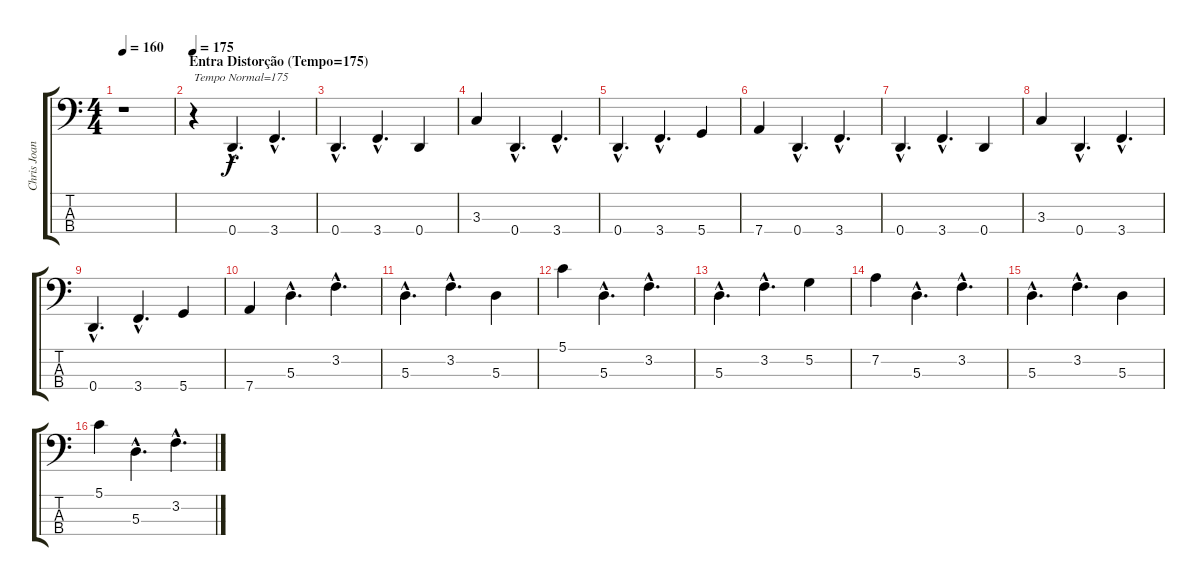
\track ("Chris Joannou" "Chris Joan") {instrument electricbasspick}
\staff {score tabs}
\tuning (G2 D2 A1 D1) {hide}
\ts (4 4)
\tempo 160
\clef f4
\ks c
r.1{dy f} |
\section ("" "Entra Distorção (Tempo=175)")
\tempo 175
r.4{txt "Tempo Normal=175"} 0.4{hac}.4{d} 3.4{hac}.4{d} |
0.4{hac}.4{d} 3.4{hac}.4{d} 0.4.4 |
3.3.4 0.4{hac}.4{d} 3.4{hac}.4{d} |
0.4{hac}.4{d} 3.4{hac}.4{d} 5.4.4 |
7.4.4 0.4{hac}.4{d} 3.4{hac}.4{d} |
0.4{hac}.4{d} 3.4{hac}.4{d} 0.4.4 |
3.3.4 0.4{hac}.4{d} 3.4{hac}.4{d} |
0.4{hac}.4{d} 3.4{hac}.4{d} 5.4.4 |
7.4.4 5.3{hac}.4{d} 3.2{hac}.4{d} |
5.3{hac}.4{d} 3.2{hac}.4{d} 5.3.4 |
5.1.4 5.3{hac}.4{d} 3.2{hac}.4{d} |
5.3{hac}.4{d} 3.2{hac}.4{d} 5.2.4 |
7.2.4 5.3{hac}.4{d} 3.2{hac}.4{d} |
5.3{hac}.4{d} 3.2{hac}.4{d} 5.3.4 |
5.1.4 5.3{hac}.4{d} 3.2{hac}.4{d}
